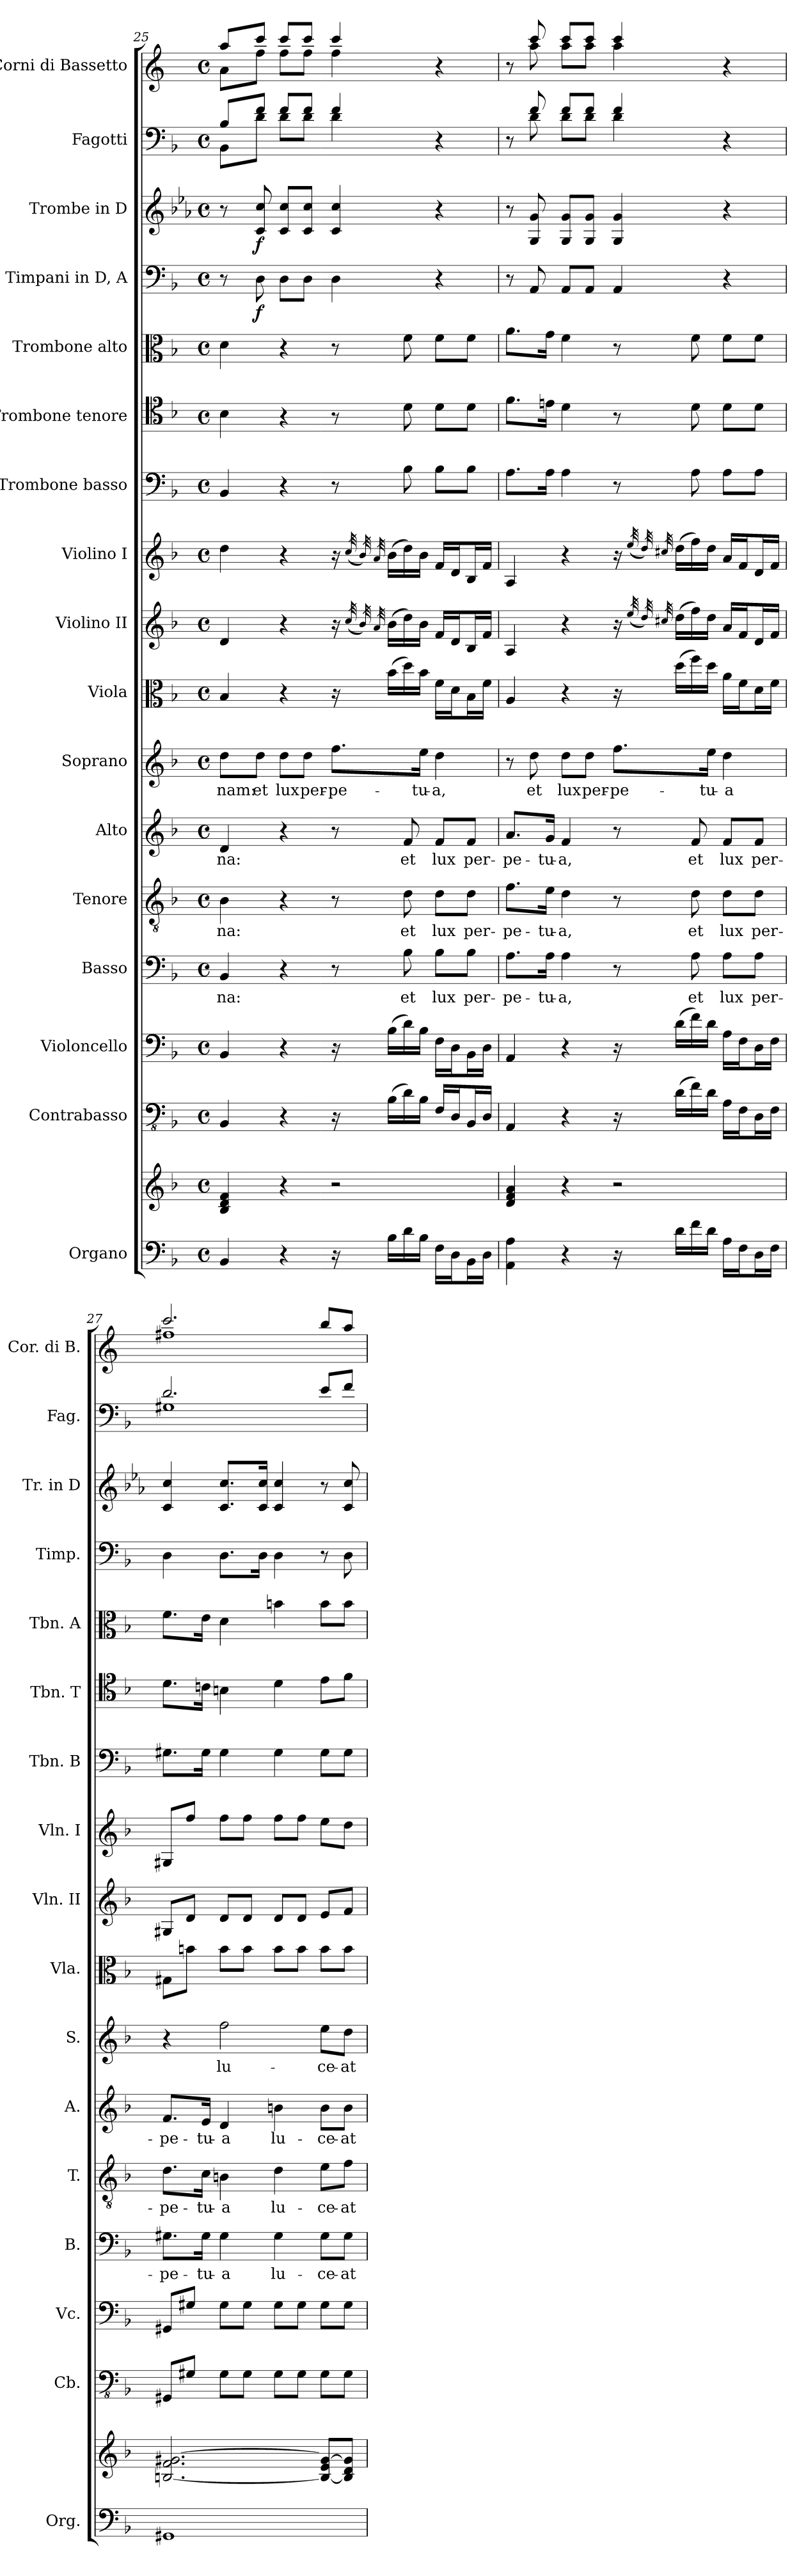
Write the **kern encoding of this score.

**kern	**kern	**kern	**kern	**kern	**text	**kern	**text	**kern	**text	**kern	**text	**kern	**kern	**kern	**kern	**kern	**kern	**kern	**dynam	**kern	**dynam	**kern	**kern
*part17	*part17	*part16	*part15	*part14	*part14	*part13	*part13	*part12	*part12	*part11	*part11	*part10	*part9	*part8	*part7	*part6	*part5	*part4	*part4	*part3	*part3	*part2	*part1
*staff18	*staff17	*staff16	*staff15	*staff14	*staff14	*staff13	*staff13	*staff12	*staff12	*staff11	*staff11	*staff10	*staff9	*staff8	*staff7	*staff6	*staff5	*staff4	*staff4	*staff3	*staff3	*staff2	*staff1
*I"Organo	*	*I"Contrabasso	*I"Violoncello	*I"Basso	*	*I"Tenore	*	*I"Alto	*	*I"Soprano	*	*I"Viola	*I"Violino II	*I"Violino I	*I"Trombone basso	*I"Trombone tenore	*I"Trombone alto	*I"Timpani in D, A	*	*I"Trombe in D	*	*I"Fagotti	*I"Corni di Bassetto
*I'Org.	*	*I'Cb.	*I'Vc.	*I'B.	*	*I'T.	*	*I'A.	*	*I'S.	*	*I'Vla.	*I'Vln. II	*I'Vln. I	*I'Tbn. B	*I'Tbn. T	*I'Tbn. A	*I'Timp.	*	*I'Tr. in D	*	*I'Fag.	*I'Cor. di B.
!!LO:LB:g=z
*clefF4	*clefG2	*clefFv4	*clefF4	*clefF4	*	*clefGv2	*	*clefG2	*	*clefG2	*	*clefC3	*clefG2	*clefG2	*clefF4	*clefC4	*clefC3	*clefF4	*	*clefG2	*	*clefF4	*clefG2
*	*	*	*	*	*	*	*	*	*	*	*	*	*	*	*	*	*	*	*	*ITrd-1c-2	*	*	*ITrd4c7
*k[b-]	*k[b-]	*k[b-]	*k[b-]	*k[b-]	*	*k[b-]	*	*k[b-]	*	*k[b-]	*	*k[b-]	*k[b-]	*k[b-]	*k[b-]	*k[b-]	*k[b-]	*k[b-]	*	*k[b-]	*	*k[b-]	*k[b-]
*M4/4	*M4/4	*M4/4	*M4/4	*M4/4	*	*M4/4	*	*M4/4	*	*M4/4	*	*M4/4	*M4/4	*M4/4	*M4/4	*M4/4	*M4/4	*M4/4	*	*M4/4	*	*M4/4	*M4/4
*met(c)	*met(c)	*met(c)	*met(c)	*met(c)	*	*met(c)	*	*met(c)	*	*met(c)	*	*met(c)	*met(c)	*met(c)	*met(c)	*met(c)	*met(c)	*met(c)	*	*met(c)	*	*met(c)	*met(c)
=25	=25	=25	=25	=25	=25	=25	=25	=25	=25	=25	=25	=25	=25	=25	=25	=25	=25	=25	=25	=25	=25	=25	=25
!	!	!	!	!	!LO:LY:b	!	!LO:LY:b	!	!LO:LY:b	!	!LO:LY:b	!	!	!	!	!	!	!	!	!	!	!	!
*	*	*	*	*	*	*	*	*	*	*	*	*	*	*	*	*	*	*	*	*	*	*^	*^
4BB-/	4B-/ 4d/ 4f/	4BBB-/	4BB-/	4BB-/	-na:	4B-\	-na:	4d/	-na:	8dd\L	-nam:	4B-/	4d/	4dd\	4BB-/	4B-\	4d\	8r	.	8r	.	8B-/L	8BB-\L	8dd/L	8d\L
!	!	!	!	!	!	!	!	!	!	!	!LO:LY:b	!	!	!	!	!	!	!	!LO:DY:b	!	!LO:DY:b	!	!	!	!
.	.	.	.	.	.	.	.	.	.	8dd\J	et	.	.	.	.	.	.	8D\	f	8d/ 8dd/	f	8f/J	8d\J	8ff/J	8b-\J
!	!	!	!	!	!	!	!	!	!	!	!LO:LY:b	!	!	!	!	!	!	!	!	!	!	!	!	!	!
4r	4r	4r	4r	4r	.	4r	.	4r	.	8dd\L	lux	4r	4r	4r	4r	4r	4r	8D\L	.	8d/ 8dd/L	.	8f/L	8d\L	8ff/L	8b-\L
!	!	!	!	!	!	!	!	!	!	!	!LO:LY:b	!	!	!	!	!	!	!	!	!	!	!	!	!	!
.	.	.	.	.	.	.	.	.	.	8dd\J	per-	.	.	.	.	.	.	8D\J	.	8d/ 8dd/J	.	8f/J	8d\J	8ff/J	8b-\J
!	!	!	!	!	!	!	!	!	!	!	!LO:LY:b	!	!	!	!	!	!	!	!	!	!	!	!	!	!
16r	2r	16r	16r	8r	.	8r	.	8r	.	8.ff\L	-pe-	16r	16r	16r	8r	8r	8r	4D\	.	4d/ 4dd/	.	4f/	4d\	4ff/	4b-\
.	.	.	.	.	.	.	.	.	.	.	.	.	(<32qcc/	(<32qcc/	.	.	.	.	.	.	.	.	.	.	.
.	.	.	.	.	.	.	.	.	.	.	.	.	32qb-/)	32qb-/)	.	.	.	.	.	.	.	.	.	.	.
.	.	.	.	.	.	.	.	.	.	.	.	.	32qa/	32qa/	.	.	.	.	.	.	.	.	.	.	.
16B-\LL	.	(>16BB-\LL	(>16B-\LL	.	.	.	.	.	.	.	.	(>16b-\LL	(>16b-\LL	(>16b-\LL	.	.	.	.	.	.	.	.	.	.	.
!	!	!	!	!	!LO:LY:b	!	!LO:LY:b	!	!LO:LY:b	!	!	!	!	!	!	!	!	!	!	!	!	!	!	!	!
16d\	.	16D\)	16d\)	8B-\	et	8d\	et	8f/	et	.	.	16dd\)	16dd\)	16dd\)	8B-\	8d\	8f\	.	.	.	.	.	.	.	.
!	!	!	!	!	!	!	!	!	!	!	!LO:LY:b	!	!	!	!	!	!	!	!	!	!	!	!	!	!
16B-\JJ	.	16BB-\JJ	16B-\JJ	.	.	.	.	.	.	16ee\Jk	-tu-	16b-\JJ	16b-\JJ	16b-\JJ	.	.	.	.	.	.	.	.	.	.	.
!	!	!	!	!	!LO:LY:b	!	!LO:LY:b	!	!LO:LY:b	!	!LO:LY:b	!	!	!	!	!	!	!	!	!	!	!	!	!	!
16F\LL	.	16FF/LL	16F\LL	8B-\L	lux	8d\L	lux	8f/L	lux	4dd\	-a,	16f\LL	16f/LL	16f/LL	8B-\L	8d\L	8f\L	4r	.	4r	.	4r	4ryy	4r	4ryy
16D\J	.	16DD/J	16D\J	.	.	.	.	.	.	.	.	16d\J	16d/J	16d/J	.	.	.	.	.	.	.	.	.	.	.
!	!	!	!	!	!LO:LY:b	!	!LO:LY:b	!	!LO:LY:b	!	!	!	!	!	!	!	!	!	!	!	!	!	!	!	!
16BB-\L	.	16BBB-/L	16BB-\L	8B-\J	per-	8d\J	per-	8f/J	per-	.	.	16B-\L	16B-/L	16B-/L	8B-\J	8d\J	8f\J	.	.	.	.	.	.	.	.
16D\JJ	.	16DD/JJ	16D\JJ	.	.	.	.	.	.	.	.	16f\JJ	16f/JJ	16f/JJ	.	.	.	.	.	.	.	.	.	.	.
=26	=26	=26	=26	=26	=26	=26	=26	=26	=26	=26	=26	=26	=26	=26	=26	=26	=26	=26	=26	=26	=26	=26	=26	=26	=26
!	!	!	!	!	!LO:LY:b	!	!LO:LY:b	!	!LO:LY:b	!	!	!	!	!	!	!	!	!	!	!	!	!	!	!	!
4AA\ 4A\	4d/ 4f/ 4a/	4AAA/	4AA/	8.A\L	-pe-	8.f\L	-pe-	8.a/L	-pe-	8r	.	4A/	4A/	4A/	8.A\L	8.f\L	8.a\L	8r	.	8r	.	8r	8ryy	8r	8ryy
!	!	!	!	!	!	!	!	!	!	!	!LO:LY:b	!	!	!	!	!	!	!	!	!	!	!	!	!	!
.	.	.	.	.	.	.	.	.	.	8dd\	et	.	.	.	.	.	.	8AA/	.	8A/ 8a/	.	8f/	8d\	8ff/	8dd\
!	!	!	!	!	!LO:LY:b	!	!LO:LY:b	!	!LO:LY:b	!	!	!	!	!	!	!	!	!	!	!	!	!	!	!	!
.	.	.	.	16A\Jk	-tu-	16e\Jk	-tu-	16g/Jk	-tu-	.	.	.	.	.	16A\Jk	16en\Jk	16g\Jk	.	.	.	.	.	.	.	.
!	!	!	!	!	!LO:LY:b	!	!LO:LY:b	!	!LO:LY:b	!	!LO:LY:b	!	!	!	!	!	!	!	!	!	!	!	!	!	!
4r	4r	4r	4r	4A\	-a,	4d\	-a,	4f/	-a,	8dd\L	lux	4r	4r	4r	4A\	4d\	4f\	8AA/L	.	8A/ 8a/L	.	8f/L	8d\L	8ff/L	8dd\L
!	!	!	!	!	!	!	!	!	!	!	!LO:LY:b	!	!	!	!	!	!	!	!	!	!	!	!	!	!
.	.	.	.	.	.	.	.	.	.	8dd\J	per-	.	.	.	.	.	.	8AA/J	.	8A/ 8a/J	.	8f/J	8d\J	8ff/J	8dd\J
!	!	!	!	!	!	!	!	!	!	!	!LO:LY:b	!	!	!	!	!	!	!	!	!	!	!	!	!	!
16r	2r	16r	16r	8r	.	8r	.	8r	.	8.ff\L	-pe-	16r	16r	16r	8r	8r	8r	4AA/	.	4A/ 4a/	.	4f/	4d\	4ff/	4dd\
.	.	.	.	.	.	.	.	.	.	.	.	.	(<32qee/	(<32qee/	.	.	.	.	.	.	.	.	.	.	.
.	.	.	.	.	.	.	.	.	.	.	.	.	32qdd/)	32qdd/)	.	.	.	.	.	.	.	.	.	.	.
.	.	.	.	.	.	.	.	.	.	.	.	.	32qcc#X/	32qcc#X/	.	.	.	.	.	.	.	.	.	.	.
16d\LL	.	(>16D\LL	(>16d\LL	.	.	.	.	.	.	.	.	(>16dd\LL	(>16dd\LL	(>16dd\LL	.	.	.	.	.	.	.	.	.	.	.
!	!	!	!	!	!LO:LY:b	!	!LO:LY:b	!	!LO:LY:b	!	!	!	!	!	!	!	!	!	!	!	!	!	!	!	!
16f\	.	16F\)	16f\)	8A\	et	8d\	et	8f/	et	.	.	16ff\)	16ff\)	16ff\)	8A\	8d\	8f\	.	.	.	.	.	.	.	.
!	!	!	!	!	!	!	!	!	!	!	!LO:LY:b	!	!	!	!	!	!	!	!	!	!	!	!	!	!
16d\JJ	.	16D\JJ	16d\JJ	.	.	.	.	.	.	16ee\Jk	-tu-	16dd\JJ	16dd\JJ	16dd\JJ	.	.	.	.	.	.	.	.	.	.	.
!	!	!	!	!	!LO:LY:b	!	!LO:LY:b	!	!LO:LY:b	!	!LO:LY:b	!	!	!	!	!	!	!	!	!	!	!	!	!	!
16A\LL	.	16AA\LL	16A\LL	8A\L	lux	8d\L	lux	8f/L	lux	4dd\	-a	16a\LL	16a/LL	16a/LL	8A\L	8d\L	8f\L	4r	.	4r	.	4r	4ryy	4r	4ryy
16F\J	.	16FF\J	16F\J	.	.	.	.	.	.	.	.	16f\J	16f/J	16f/J	.	.	.	.	.	.	.	.	.	.	.
!	!	!	!	!	!LO:LY:b	!	!LO:LY:b	!	!LO:LY:b	!	!	!	!	!	!	!	!	!	!	!	!	!	!	!	!
16D\L	.	16DD\L	16D\L	8A\J	per-	8d\J	per-	8f/J	per-	.	.	16d\L	16d/L	16d/L	8A\J	8d\J	8f\J	.	.	.	.	.	.	.	.
16F\JJ	.	16FF\JJ	16F\JJ	.	.	.	.	.	.	.	.	16f\JJ	16f/JJ	16f/JJ	.	.	.	.	.	.	.	.	.	.	.
=27	=27	=27	=27	=27	=27	=27	=27	=27	=27	=27	=27	=27	=27	=27	=27	=27	=27	=27	=27	=27	=27	=27	=27	=27	=27
!	!	!	!	!	!LO:LY:b	!	!LO:LY:b	!	!LO:LY:b	!	!	!	!	!	!	!	!	!	!	!	!	!	!	!	!
1GG#X	[2.Bn/ 2.f/ [2.g#X/	8GGG#X/L	8GG#X/L	8.G#X\L	-pe-	8.d\L	-pe-	8.f/L	-pe-	4r	.	8G#X\L	8G#X/L	8G#X/L	8.G#X\L	8.d\L	8.f\L	4D\	.	4d/ 4dd/	.	2.d/	1G#X	2.ff/	1bn
.	.	8GG#X/J	8G#X/J	.	.	.	.	.	.	.	.	8bn\J	8d/J	8ff/J	.	.	.	.	.	.	.	.	.	.	.
!	!	!	!	!	!LO:LY:b	!	!LO:LY:b	!	!LO:LY:b	!	!	!	!	!	!	!	!	!	!	!	!	!	!	!	!
.	.	.	.	16G#\Jk	-tu-	16c\Jk	-tu-	16e/Jk	-tu-	.	.	.	.	.	16G#\Jk	16cn\Jk	16e\Jk	.	.	.	.	.	.	.	.
!	!	!	!	!	!LO:LY:b	!	!LO:LY:b	!	!LO:LY:b	!	!LO:LY:b	!	!	!	!	!	!	!	!	!	!	!	!	!	!
.	.	8GG#\L	8G#\L	4G#\	-a	4Bn\	-a	4d/	-a	2ff\	lu-	8b\L	8d/L	8ff\L	4G#\	4Bn\	4d\	8.D\L	.	8.d/ 8.dd/L	.	.	.	.	.
.	.	8GG#\J	8G#\J	.	.	.	.	.	.	.	.	8b\J	8d/J	8ff\J	.	.	.	.	.	.	.	.	.	.	.
.	.	.	.	.	.	.	.	.	.	.	.	.	.	.	.	.	.	16D\Jk	.	16d/ 16dd/Jk	.	.	.	.	.
!	!	!	!	!	!LO:LY:b	!	!LO:LY:b	!	!LO:LY:b	!	!	!	!	!	!	!	!	!	!	!	!	!	!	!	!
.	.	8GG#\L	8G#\L	4G#\	lu-	4d\	lu-	4bn\	lu-	.	.	8b\L	8d/L	8ff\L	4G#\	4d\	4bn\	4D\	.	4d/ 4dd/	.	.	.	.	.
.	.	8GG#\J	8G#\J	.	.	.	.	.	.	.	.	8b\J	8d/J	8ff\J	.	.	.	.	.	.	.	.	.	.	.
!	!	!	!	!	!LO:LY:b	!	!LO:LY:b	!	!LO:LY:b	!	!LO:LY:b	!	!	!	!	!	!	!	!	!	!	!	!	!	!
.	8B_/ 8e/ 8g#_/L	8GG#\L	8G#\L	8G#\L	-ce-	8e\L	-ce-	8b\L	-ce-	8ee\L	-ce-	8b\L	8e/L	8ee\L	8G#\L	8e\L	8b\L	8r	.	8r	.	8e/L	.	8ee/L	.
!	!	!	!	!	!LO:LY:b	!	!LO:LY:b	!	!LO:LY:b	!	!LO:LY:b	!	!	!	!	!	!	!	!	!	!	!	!	!	!
.	8B]/ 8d/ 8g#]/J	8GG#\J	8G#\J	8G#\J	-at	8f\J	-at	8b\J	-at	8dd\J	at	8b\J	8f/J	8dd\J	8G#\J	8f\J	8b\J	8D\	.	8d/ 8dd/	.	8f/J	.	8dd/J	.
*	*	*	*	*	*	*	*	*	*	*	*	*	*	*	*	*	*	*	*	*	*	*v	*v	*	*
*	*	*	*	*	*	*	*	*	*	*	*	*	*	*	*	*	*	*	*	*	*	*	*v	*v
=	=	=	=	=	=	=	=	=	=	=	=	=	=	=	=	=	=	=	=	=	=	=	=
*-	*-	*-	*-	*-	*-	*-	*-	*-	*-	*-	*-	*-	*-	*-	*-	*-	*-	*-	*-	*-	*-	*-	*-
